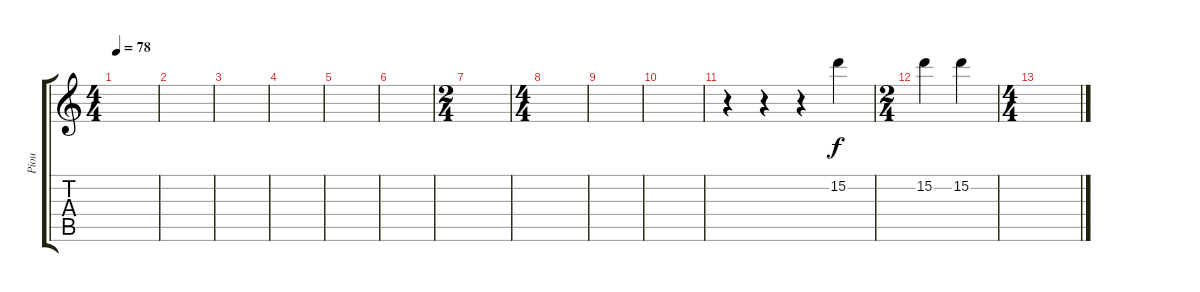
\track ("Piou" "Piou") {instrument synthbass1}
\staff {score tabs}
\tuning (E4 B3 G3 D3 A2 E2) {hide}
\ts (4 4)
\tempo 78
\clef g2
\ks c
|
|
|
|
|
|
\ts (2 4)
|
\ts (4 4)
|
|
|
r.4 r.4 r.4 15.2.4 |
\ts (2 4)
15.2.4 15.2.4 |
\ts (4 4)
